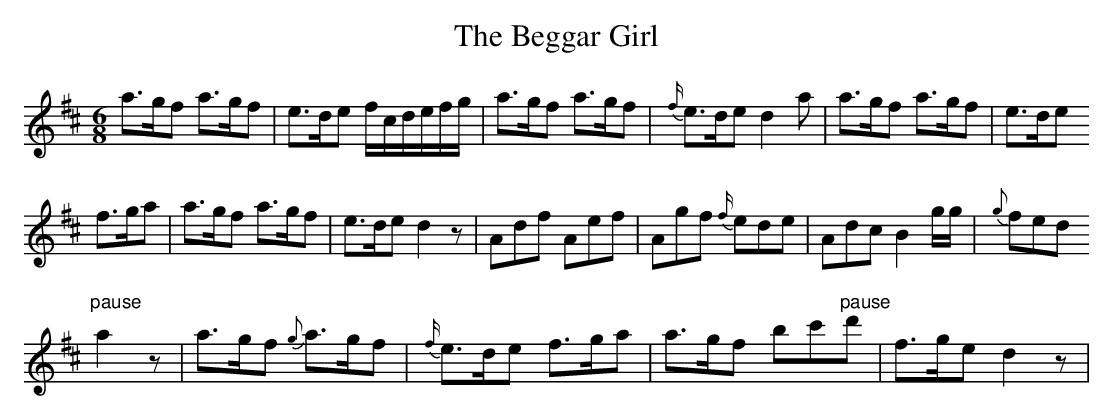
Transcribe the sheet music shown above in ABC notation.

X:1
T:The Beggar Girl
M:6/8
L:1/8
K:D major
a>gf a>gf|e>de f/2c/2d/2e/2f/2g/2|a>gf a>gf|{f/2} e>ded2a|a>gf a>gf|e>de
f>ga|a>gf a>gf|e>de d2z|Adf Aef|Agf{f/2} ede|AdcB2g/2g/2|{g}fed "pause"
a2z|a>gf {g}a>gf|{f/2}e>de f>ga|a>gf bc'"pause"d'|f>ged2z|
